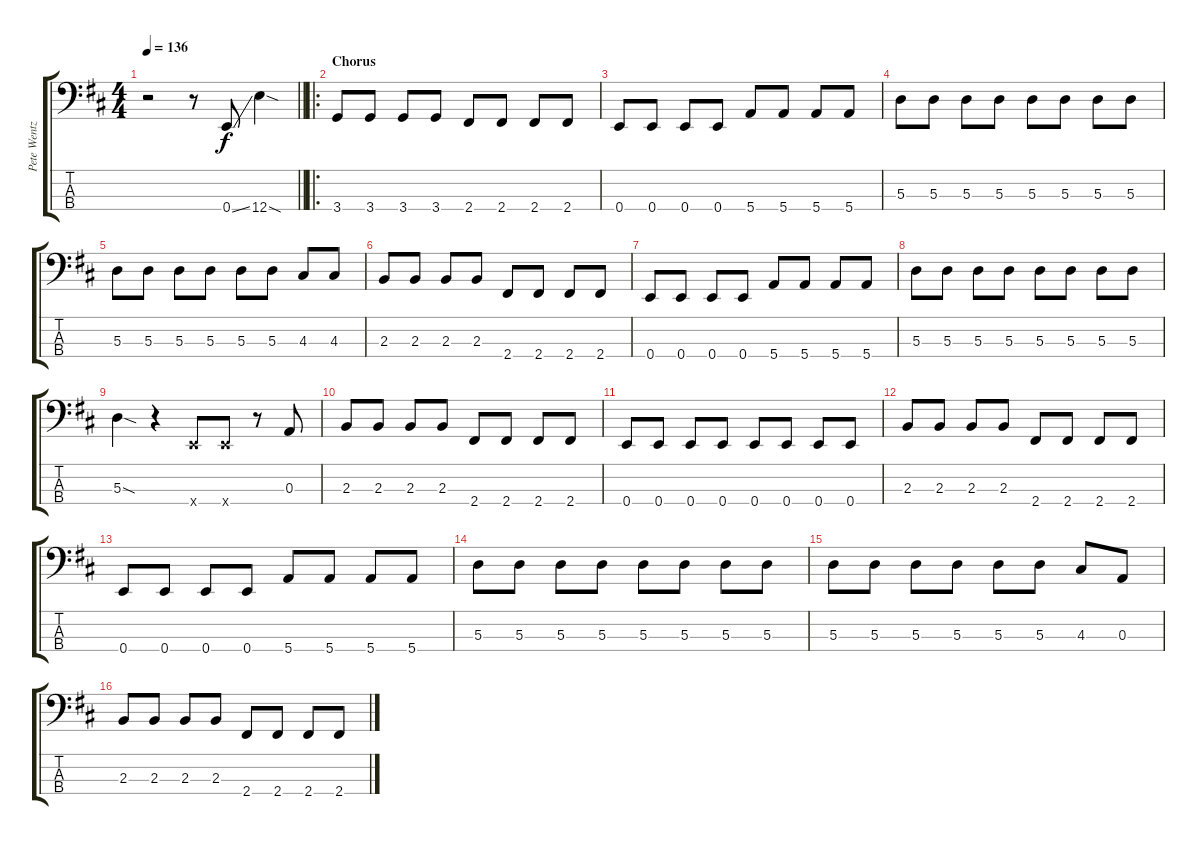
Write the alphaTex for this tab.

\track ("Pete Wentz" "Pete Wentz") {instrument electricbassfinger}
\staff {score tabs}
\tuning (G2 D2 A1 E1) {hide}
\ts (4 4)
\tempo 136
\clef f4
\barLineRight lightlight
\ks d
r.2{dy f} r.8 0.4{ss}.8 12.4{sod}.4 |
\ro
\section ("" "Chorus")
3.4.8 3.4.8 3.4.8 3.4.8 2.4.8 2.4.8 2.4.8 2.4.8 |
0.4.8 0.4.8 0.4.8 0.4.8 5.4.8 5.4.8 5.4.8 5.4.8 |
5.3.8 5.3.8 5.3.8 5.3.8 5.3.8 5.3.8 5.3.8 5.3.8 |
5.3.8 5.3.8 5.3.8 5.3.8 5.3.8 5.3.8 4.3.8 4.3.8 |
2.3.8 2.3.8 2.3.8 2.3.8 2.4.8 2.4.8 2.4.8 2.4.8 |
0.4.8 0.4.8 0.4.8 0.4.8 5.4.8 5.4.8 5.4.8 5.4.8 |
5.3.8 5.3.8 5.3.8 5.3.8 5.3.8 5.3.8 5.3.8 5.3.8 |
5.3{sod}.4 r.4 0.4{x}.8 0.4{x}.8 r.8 0.3.8 |
2.3.8 2.3.8 2.3.8 2.3.8 2.4.8 2.4.8 2.4.8 2.4.8 |
0.4.8 0.4.8 0.4.8 0.4.8 0.4.8 0.4.8 0.4.8 0.4.8 |
2.3.8 2.3.8 2.3.8 2.3.8 2.4.8 2.4.8 2.4.8 2.4.8 |
0.4.8 0.4.8 0.4.8 0.4.8 5.4.8 5.4.8 5.4.8 5.4.8 |
5.3.8 5.3.8 5.3.8 5.3.8 5.3.8 5.3.8 5.3.8 5.3.8 |
5.3.8 5.3.8 5.3.8 5.3.8 5.3.8 5.3.8 4.3.8 0.3.8 |
2.3.8 2.3.8 2.3.8 2.3.8 2.4.8 2.4.8 2.4.8 2.4.8
